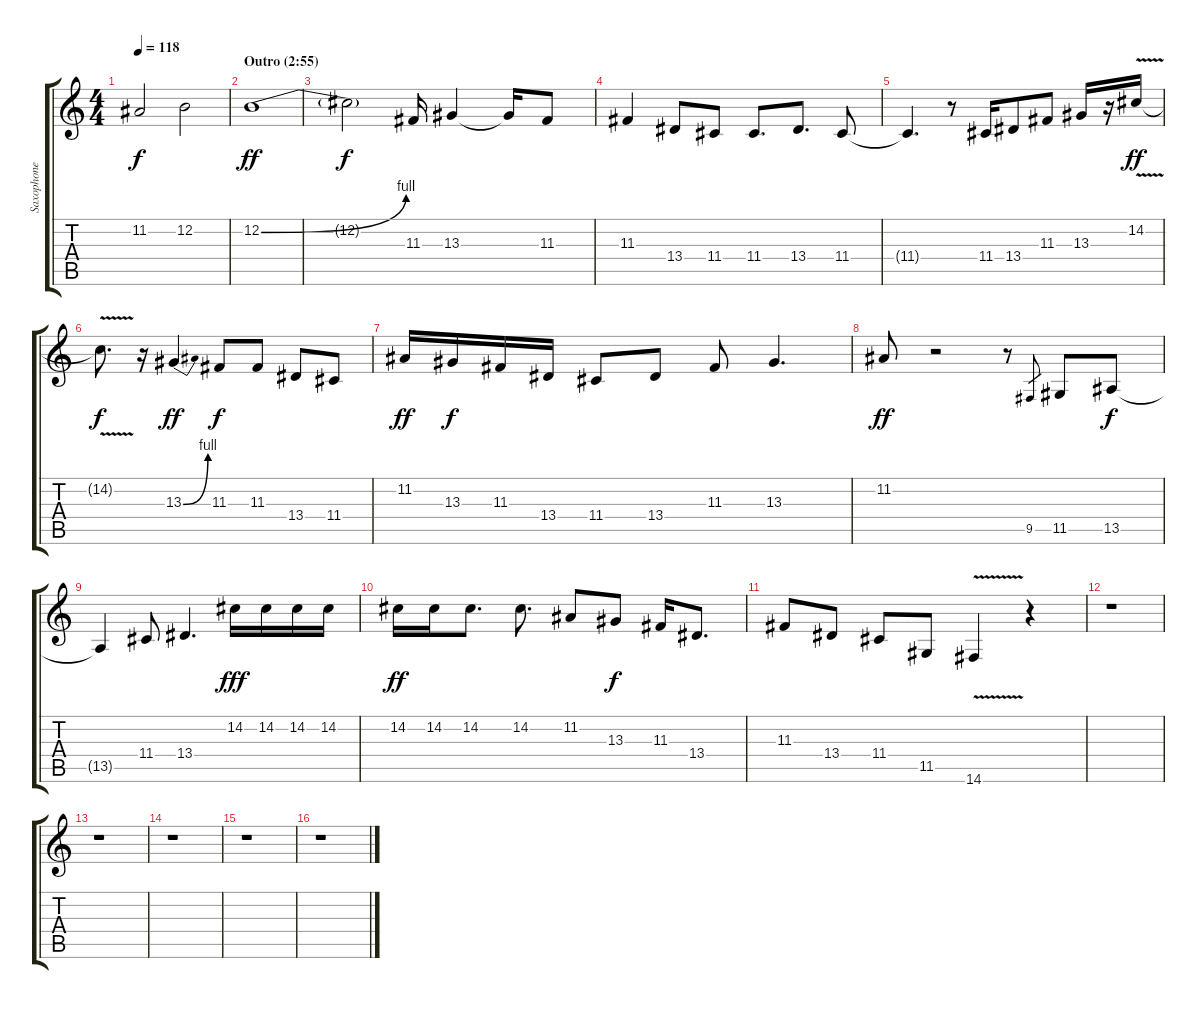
\track ("Saxophone" "Saxophone") {instrument tenorsax}
\staff {score tabs}
\tuning (E4 B3 G3 D3 A2 E2) {hide}
\ts (4 4)
\tempo 118
\clef g2
\ks c
11.2.2{dy f} 12.2.2 |
\section ("" "Outro (2:55)")
12.2{be (bend 0 0 60 4)}.1{dy ff} |
12.2{t}.2{dy f} 11.3.16 13.3.4 13.3{t}.16 11.3.8 |
11.3.4 13.4.8 11.4.8 11.4.8{d} 13.4.8{d} 11.4.8 |
11.4{t}.4{d} r.8 11.4.16 13.4.8 11.3.8 13.3.16 r.16 14.2{v}.16{dy ff} |
14.2{t}.8{d dy f} r.16 13.3{be (bend 0 0 60 4)}.4{dy ff} 11.3.8{dy f} 11.3.8 13.4.8 11.4.8 |
11.2.16{dy ff} 13.3.16{dy f} 11.3.16 13.4.16 11.4.8 13.4.8 11.3.8 13.3.4{d} |
11.2.8{dy ff} r.2 r.8 9.5.8{gr} 11.5.8 13.5.8{dy f} |
13.5{t}.4 11.4.8 13.4.4{d} 14.2.16{dy fff} 14.2.16 14.2.16 14.2.16 |
14.2.16{dy ff} 14.2.16 14.2.8{d} 14.2.8{d} 11.2.8 13.3.8{dy f} 11.3.16 13.4.8{d} |
11.3.8 13.4.8 11.4.8 11.5.8 14.6{v}.4 r.4 |
r.1 |
r.1 |
r.1 |
r.1 |
r.1
